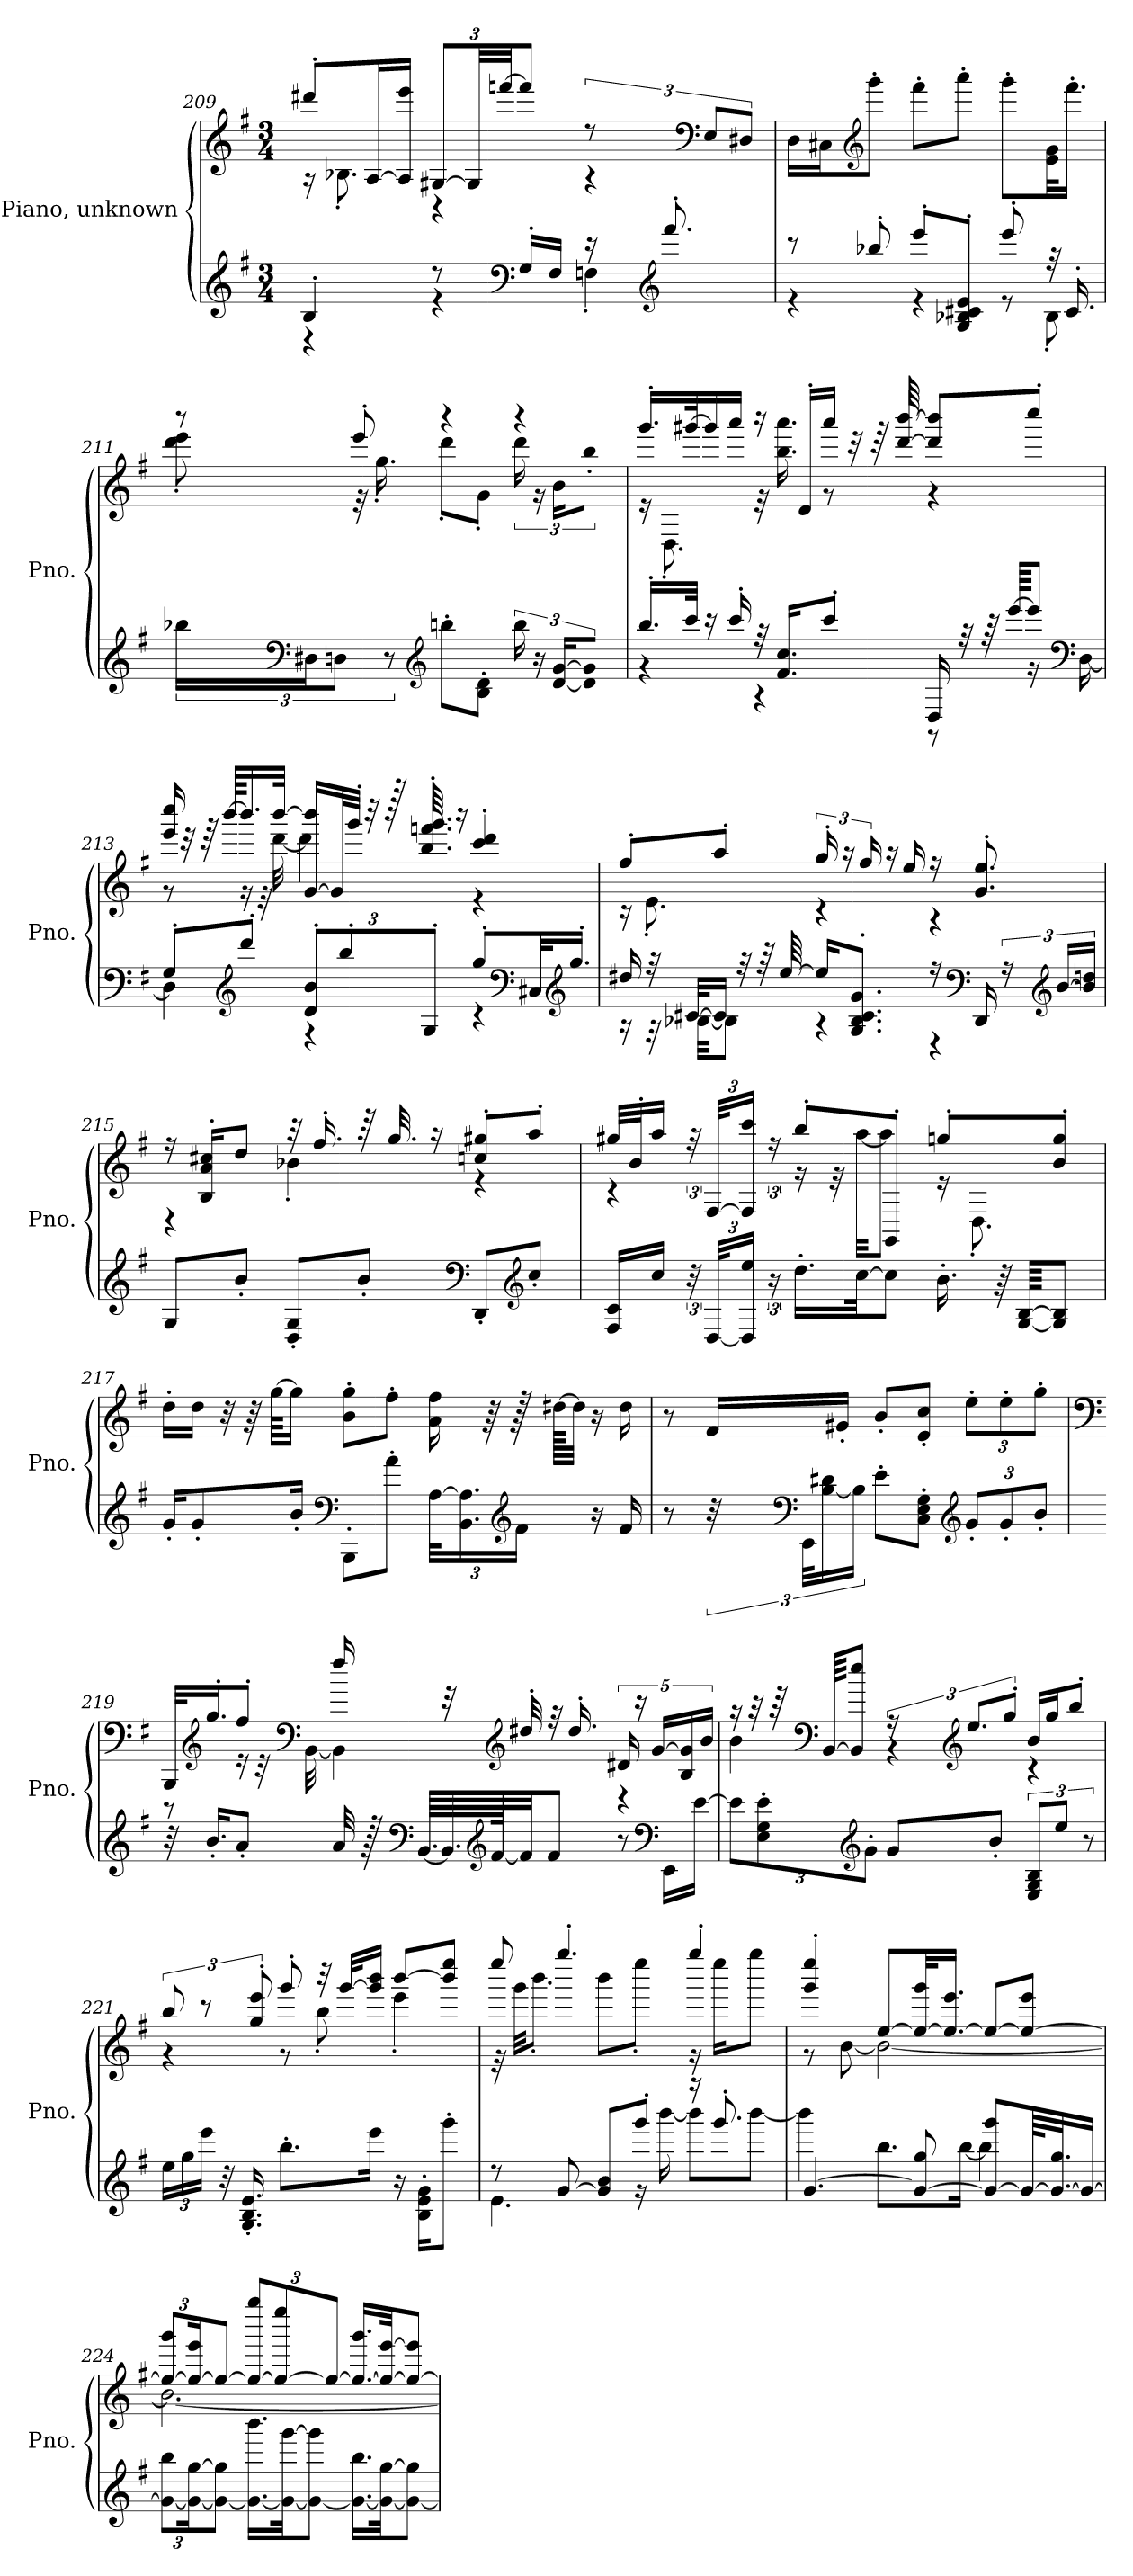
**kern	**kern
*part1	*part1
*staff2	*staff1
*I"Piano, unknown	*
*I'Pno.	*
!!LO:PB:g=z
*clefG2	*clefG2
*k[f#]	*k[f#]
*M3/4	*M3/4
=209	=209
*^	*^
4B'/	4r	8ddd#X'/L	16r
.	.	.	8.B-X'\
.	.	[16A/L	.
.	.	16A/] 16eee/JJ	.
*	*	*Xbrackettup	*
8r	4r	[12G#X/L	4r
.	.	48G#/LL]	.
.	.	[48fffn/JJ	.
*clefF4	*	*	*
16G'/LL	.	8fff/J]	.
16F#/JJ	.	.	.
*	*	*brackettup	*
16r	4Fn'\	12r	4r
*clefG2	*	*	*
8.fff#'/	.	.	.
*	*	*clefF4	*
.	.	12E/L	.
.	.	12D#X/J	.
*	*	*v	*v
=210	=210	=210
8r	4r	16D\LL
.	.	16C#X\J
*	*	*clefG2
8bb-X'/	.	8ggg'\J
8eee'/L	4r	8fff#'\L
8G/' 8B-X/' 8c#X/' 8e/'J	.	8aaa'\J
8eee'/	8r	8ggg'\L
32r	8B-'\	32e\ 32g\KL
16.c#'/	.	16.fff#'\JJ
*v	*v	*
!!LO:LB:g=z
=211	=211
*	*^
24bb-X\LL	8r	8ddd\' 8eee\'
*clefF4	*	*
24D#X\J	.	.
12Dn\J	.	.
.	8eee'/	32r
.	.	16.gg'\
12r	.	.
*clefG2	*	*
8bbn'\L	4r	8ddd'\L
8B\' 8d\'J	.	8g'\J
24bb\	4r	24ddd\
24r	.	24r
[24d/ [24g/KL	.	24b\KL
8d/] 8g/]J	.	8bb'\J
=212	=212	=212
*^	*	*
16.bb'/LL	4r	16.ggg'/LL	16r
.	.	.	8.D'\
32ccc/JJk	.	[32ggg#X/K	.
16r	.	16ggg#/]	.
16ccc'/	.	16aaa/JJ	.
32r	4r	16r	32r
16.f#/ 16.cc/KL	.	.	16.bb\ 16.aaa\
.	.	16d'/LL	.
8ccc'/J	.	16aaa/JJ	8r
.	.	32r	.
.	.	64r	.
.	.	[64ddd/ [64bbb/	.
16D/	8r	8ddd/] 8bbb/]L	4r
32r	.	.	.
64r	.	.	.
[64eee/KKKL	.	.	.
8eee/J]	16r	8cccc'/J	.
*clefF4	*	*	*
.	[16D\	.	.
!!LO:LB:g=z	!!
=213	=213	=213	=213
8G'/L	4D\]	16eee/ 16cccc/	8r
.	.	32r	.
.	.	64r	.
.	.	[64bbb/KKLL	.
*clefG2	*	*	*
8ddd'/J	.	16.bbb/]	16r
.	.	.	32r
.	.	[32bbb/JJk	[32ddd\
*Xbrackettup	*	*	*
12d/' 12b/'L	4r	[16g/ 16bbb/]LL	4ddd\]
.	.	32g/L]	.
12bb'/	.	.	.
.	.	32ggg'/JJJ	.
.	.	32r	.
.	.	128r	.
.	.	64.bb/' 64.fffn/' 64.ggg/'	.
12G'/J	.	.	.
.	.	16r	.
8gg'/L	4r	4ccc/' 4ddd/'	4r
*clefF4	*	*	*
32C#X/KL	.	.	.
*clefG2	*	*	*
16.gg'/JJ	.	.	.
!!LO:LB:g=z	!!
=214	=214	=214	=214
16dd#X/	16r	8ff#'/L	16r
32r	32r	.	8.e'\
[32c#X/KLL	[32B-X\KKL	.	.
16c#/JJ]	8B-\J]	8aa'/J	.
32r	.	.	.
64r	.	.	.
[64ee/	.	.	.
16ee/KL]	4r	24gg'/	4r
.	.	24r	.
8.G/' 8.B-/' 8.c#/' 8.g/'J	.	.	.
.	.	24ff#/	.
.	.	16r	.
.	.	16ee/	.
16r	4r	16r	4r
*clefF4	*	*	*
16DD/	.	8.g/' 8.ee/'	.
*brackettup	*	*	*
24r	.	.	.
*clefG2	*	*	*
[24b/LL	.	.	.
24b/] 24ddn/JJ	.	.	.
*v	*v	*	*
=215	=215	=215
8G/L	16r	4r
.	16B/' 16a/' 16cc#X/'KL	.
8b'/J	8dd/J	.
8D/' 8G/'L	32r	4b-X'\
.	16.ff#'/	.
8b'/J	64r	.
.	32.gg/	.
.	16r	.
*clefF4	*	*
8DD'/L	8ccn/' 8gg#X/'L	4r
*clefG2	*	*
8cc'/J	8aa'/J	.
!!LO:LB:g=z	!!
=216	=216	=216
16F#/ 16c/LL	32gg#X/LLL	4r
.	32b'/J	.
16cc/JJ	16aa/JJ	.
48r	48r	.
[48D/KLL	[48F#/KLL	.
24D/] 24ee/JJ	24F#/] 24ccc/JJ	.
24r	24r	.
16.dd'\LL	8bb'/L	16r
.	.	32r
[32cc\JK	.	[32aa\KKL
8cc\J]	8GG'/J	8aa\J]
16.b'\	8ggn'/L	16r
.	.	8.D'\
64r	.	.
[64G/ [64B/KKKL	.	.
8G/] 8B/]J	8b/' 8gg/'J	.
*	*v	*v
=217	=217
16g'/KL	16dd'\LL
8g'/	16dd\JJ
.	32r
.	64r
.	[64gg\KKLL
16b'/Jk	16gg\JJ]
*clefF4	*
8BBB'\L	8b\' 8gg\'L
8a'\J	8ff#'\J
*Xbrackettup	*
[48A\KLL	16a\ 16ff#\
24.BB\ 24.A\]	.
.	64r
.	128r
*clefG2	*
24f#\JJ	.
.	[128dd#X\KKLLL
.	32dd#\JJJ]
16r	16r
16f#/	16dd#\
!!LO:LB:g=z
=218	=218
8r	8r
*brackettup	*
48r	16f#/LL
*clefF4	*
48EE\KLL	.
[24B\ 24d#X\	.
.	16g#X'/JJ
24B\JJ]	.
8e'\L	8b'/L
8C\' 8E\' 8G\'J	8e/' 8cc/'J
*clefG2	*
*Xbrackettup	*Xbrackettup
12g'/L	12ee'\L
12g'/	12ee'\
12b'/J	12gg'\J
!!LO:PB:g=z
=219	=219
*	*clefF4
*	*^
32r	32BBB/KLL	8r
*	*clefG2	*
16.b'/KL	16.gg'/J	.
8a'/J	8ff#'/J	16r
.	.	32r
*	*clefF4	*
.	.	[32BB\
32a/	16ff#/	4BB\]
128r	.	.
*clefF4	*	*
[64.BB/LLLL	.	.
64.BB/]	32r	.
*clefG2	*	*
[128f#/JK	.	.
*	*clefG2	*
32f#/JJ]	32dd#X'/	.
8f#/J	32r	.
.	16.dd#'/	.
*	*brackettup	*
8r	20d#X/	4r
.	20r	.
.	[20g/LL	.
*clefF4	*	*
16EE\LL	.	.
.	20B/ 20g/]	.
[16e\JJ	.	.
.	20b/JJ	.
!!LO:LB:g=z	!!
=220	=220	=220
12e\L]	16r	4b\
.	32r	.
12E\' 12G\' 12e\'	.	.
.	64r	.
*	*clefF4	*
.	[64BB/KKKL	.
.	8BB/] 8ee/J	.
*clefG2	*	*
12g'\J	.	.
8g/L	24r	4r
*	*clefG2	*
.	12.ee/L	.
8b'/J	.	.
.	12gg'/J	.
*brackettup	*	*
12E/ 12G/ 12B/L	16b/LL	4r
.	16gg/J	.
12ee/J	.	.
.	8bb'/J	.
12r	.	.
=221	=221	=221
*Xbrackettup	*	*
24ee\LL	12bb/	4r
24gg\	.	.
24eee\JJ	12r	.
32r	.	.
16.G/' 16.B/' 16.e/'	.	.
.	12gg/' 12eee/'	.
8.bb'\L	8ggg'/	8r
.	32r	8bb'\
.	[32ggg/KLL	.
16eee\Jk	16ggg/] 16bbb/JJ	.
16r	[8bbb/L	4eee'\
16B\' 16e\' 16g\'KL	.	.
8ggg'\J	8bbb/] 8eeee/J	.
!!LO:LB:g=z	!!
=222	=222	=222
*^	*	*
8r	4.e\	8eeee/	32r
.	.	.	32ggg\KKL
.	.	.	8.bbb'\J
[8g/	.	4.gggg'/	.
8g/] 8b/L	.	.	8bbb\L
8ggg'/J	16r	.	8eeee'\J
.	[16bbb\	.	.
16r	8bbb\L]	4gggg'/	16r
8.ggg'/	.	.	16eeee\KL
.	[8bbb\J	.	8gggg\J
=223	=223	=223	=223
[4.g/	4bbb\]	4ggg/' 4eeee/'	8r
.	.	.	[8b\
.	8.bb\L	[8ee/L	2b\_
8g/_ 8gg/	.	32ee/_ 32ggg/KL	.
.	.	16.ee/_ 16.eee/JJ	.
.	[16bb\Jk	.	.
8g/_ 8ggg/L	4bb\]	8ee/L_	.
64g/KLL_	.	8ee/_ 8eee/J	.
32.g/_ 32.gg/J	.	.	.
16g/JJ_	.	.	.
*v	*v	*	*
!!LO:LB:g=z	!!
=224	=224	=224
*	*Xbrackettup	*
12g\_ 12bb\L	12ee/_ 12ggg/L	2.b\_
24g\_ [24gg\K	24ee/_ 24eee/K	.
8g\_ 8gg\]J	8ee/J_	.
16.g\_ 16.bbb\LL	12ee/_ 12gggg/L	.
.	12ee/_ 12eeee/	.
32g\_ [32ggg\JK	.	.
8g\_ 8ggg\]J	.	.
.	12ee/J_	.
16.g\_ 16.bb\LL	16.ee/_ 16.ggg/LL	.
32g\_ [32gg\JK	32ee/_ [32eee/JK	.
8g\_ 8gg\]J	8ee/_ 8eee/]J	.
*	*v	*v
=	=
*-	*-
